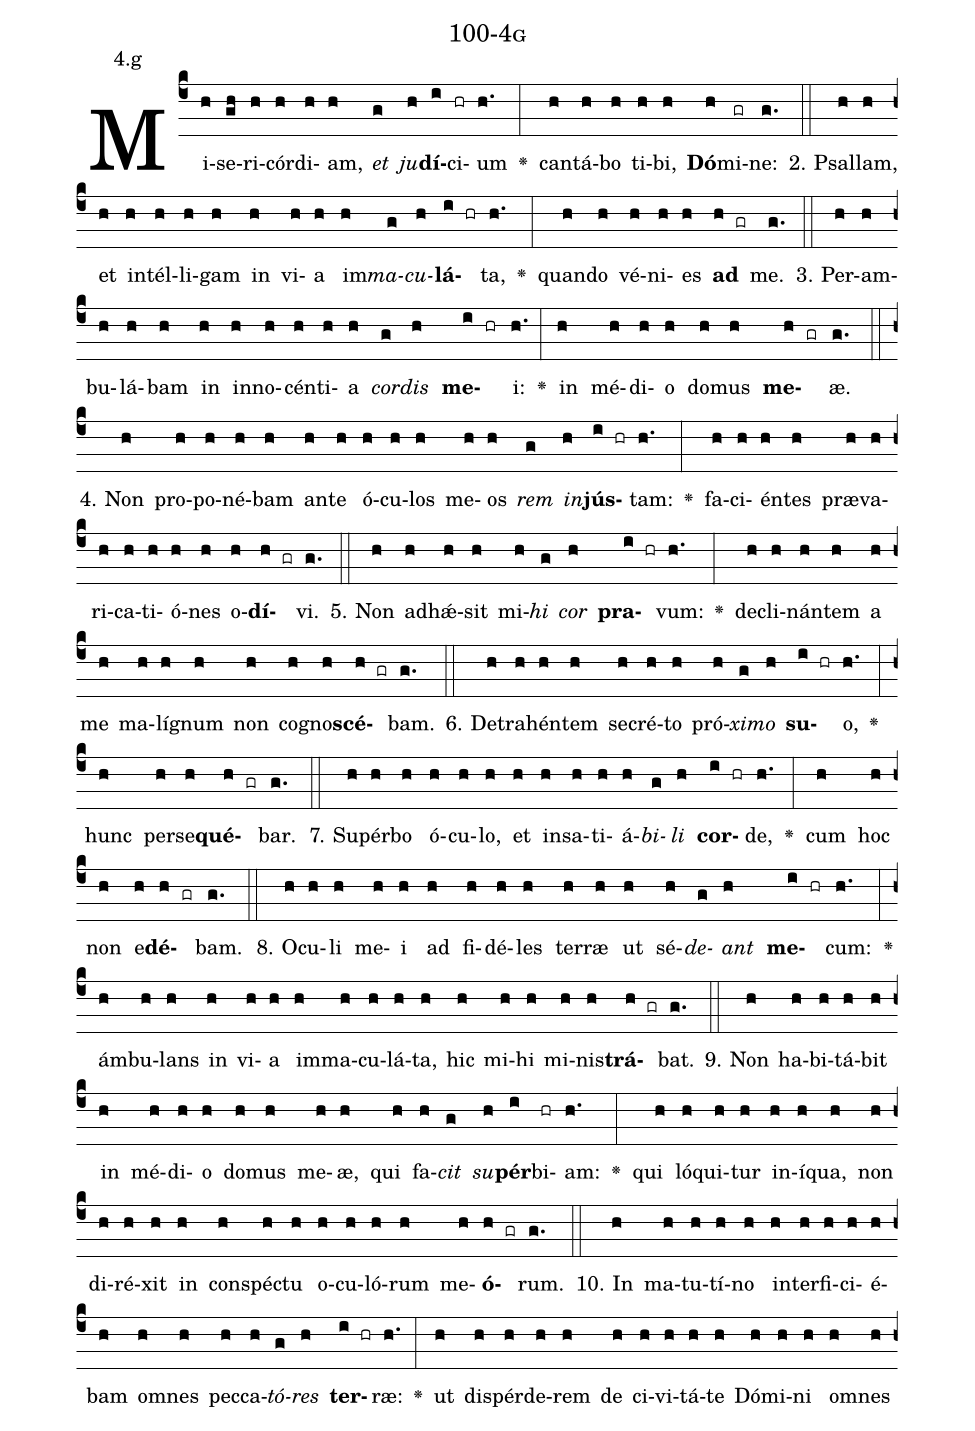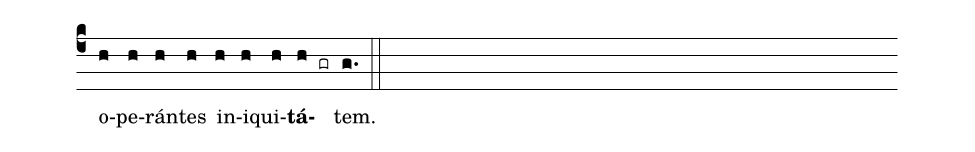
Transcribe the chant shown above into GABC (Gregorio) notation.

name: 100-4g;
annotation: 4.g;
%%
(c4)Mi(h)se(gh)ri(h)cór(h)di(h)am,(h) <i>et</i>(g) <i>ju</i>(h)<b>dí</b>(i)ci(hr)um(h.) <v>\greheightstar</v>(:) can(h)tá(h)bo(h) ti(h)bi,(h) <b>Dó</b>(h)mi(gr)ne:(g.) (::)
2. Psal(h)lam,(h) et(h) in(h)tél(h)li(h)gam(h) in(h) vi(h)a(h) im(h)<i>ma</i>(g)<i>cu</i>(h)<b>lá</b>(i hr)ta,(h.) <v>\greheightstar</v>(:) quan(h)do(h) vé(h)ni(h)es(h) <b>ad</b>(h gr) me.(g.) (::)
3. Per(h)am(h)bu(h)lá(h)bam(h) in(h) in(h)no(h)cén(h)ti(h)a(h) <i>cor</i>(g)<i>dis</i>(h) <b>me</b>(i hr)i:(h.) <v>\greheightstar</v>(:) in(h) mé(h)di(h)o(h) do(h)mus(h) <b>me</b>(h gr)æ.(g.) (::)
4. Non(h) pro(h)po(h)né(h)bam(h) an(h)te(h) ó(h)cu(h)los(h) me(h)os(h) <i>rem</i>(g) <i>in</i>(h)<b>jús</b>(i hr)tam:(h.) <v>\greheightstar</v>(:) fa(h)ci(h)én(h)tes(h) præ(h)va(h)ri(h)ca(h)ti(h)ó(h)nes(h) o(h)<b>dí</b>(h gr)vi.(g.) (::)
5. Non(h) ad(h)hǽ(h)sit(h) mi(h)<i>hi</i>(g) <i>cor</i>(h) <b>pra</b>(i hr)vum:(h.) <v>\greheightstar</v>(:) de(h)cli(h)nán(h)tem(h) a(h) me(h) ma(h)lí(h)gnum(h) non(h) co(h)gno(h)<b>scé</b>(h gr)bam.(g.) (::)
6. De(h)tra(h)hén(h)tem(h) se(h)cré(h)to(h) pró(h)<i>xi</i>(g)<i>mo</i>(h) <b>su</b>(i hr)o,(h.) <v>\greheightstar</v>(:) hunc(h) per(h)se(h)<b>qué</b>(h gr)bar.(g.) (::)
7. Su(h)pér(h)bo(h) ó(h)cu(h)lo,(h) et(h) in(h)sa(h)ti(h)á(h)<i>bi</i>(g)<i>li</i>(h) <b>cor</b>(i hr)de,(h.) <v>\greheightstar</v>(:) cum(h) hoc(h) non(h) e(h)<b>dé</b>(h gr)bam.(g.) (::)
8. O(h)cu(h)li(h) me(h)i(h) ad(h) fi(h)dé(h)les(h) ter(h)ræ(h) ut(h) sé(h)<i>de</i>(g)<i>ant</i>(h) <b>me</b>(i hr)cum:(h.) <v>\greheightstar</v>(:) ám(h)bu(h)lans(h) in(h) vi(h)a(h) im(h)ma(h)cu(h)lá(h)ta,(h) hic(h) mi(h)hi(h) mi(h)nis(h)<b>trá</b>(h gr)bat.(g.) (::)
9. Non(h) ha(h)bi(h)tá(h)bit(h) in(h) mé(h)di(h)o(h) do(h)mus(h) me(h)æ,(h) qui(h) fa(h)<i>cit</i>(g) <i>su</i>(h)<b>pér</b>(i)bi(hr)am:(h.) <v>\greheightstar</v>(:) qui(h) ló(h)qui(h)tur(h) in(h)í(h)qua,(h) non(h) di(h)ré(h)xit(h) in(h) con(h)spéc(h)tu(h) o(h)cu(h)ló(h)rum(h) me(h)<b>ó</b>(h gr)rum.(g.) (::)
10. In(h) ma(h)tu(h)tí(h)no(h) in(h)ter(h)fi(h)ci(h)é(h)bam(h) om(h)nes(h) pec(h)ca(h)<i>tó</i>(g)<i>res</i>(h) <b>ter</b>(i hr)ræ:(h.) <v>\greheightstar</v>(:) ut(h) dis(h)pér(h)de(h)rem(h) de(h) ci(h)vi(h)tá(h)te(h) Dó(h)mi(h)ni(h) om(h)nes(h) o(h)pe(h)rán(h)tes(h) in(h)i(h)qui(h)<b>tá</b>(h gr)tem.(g.) (::)
